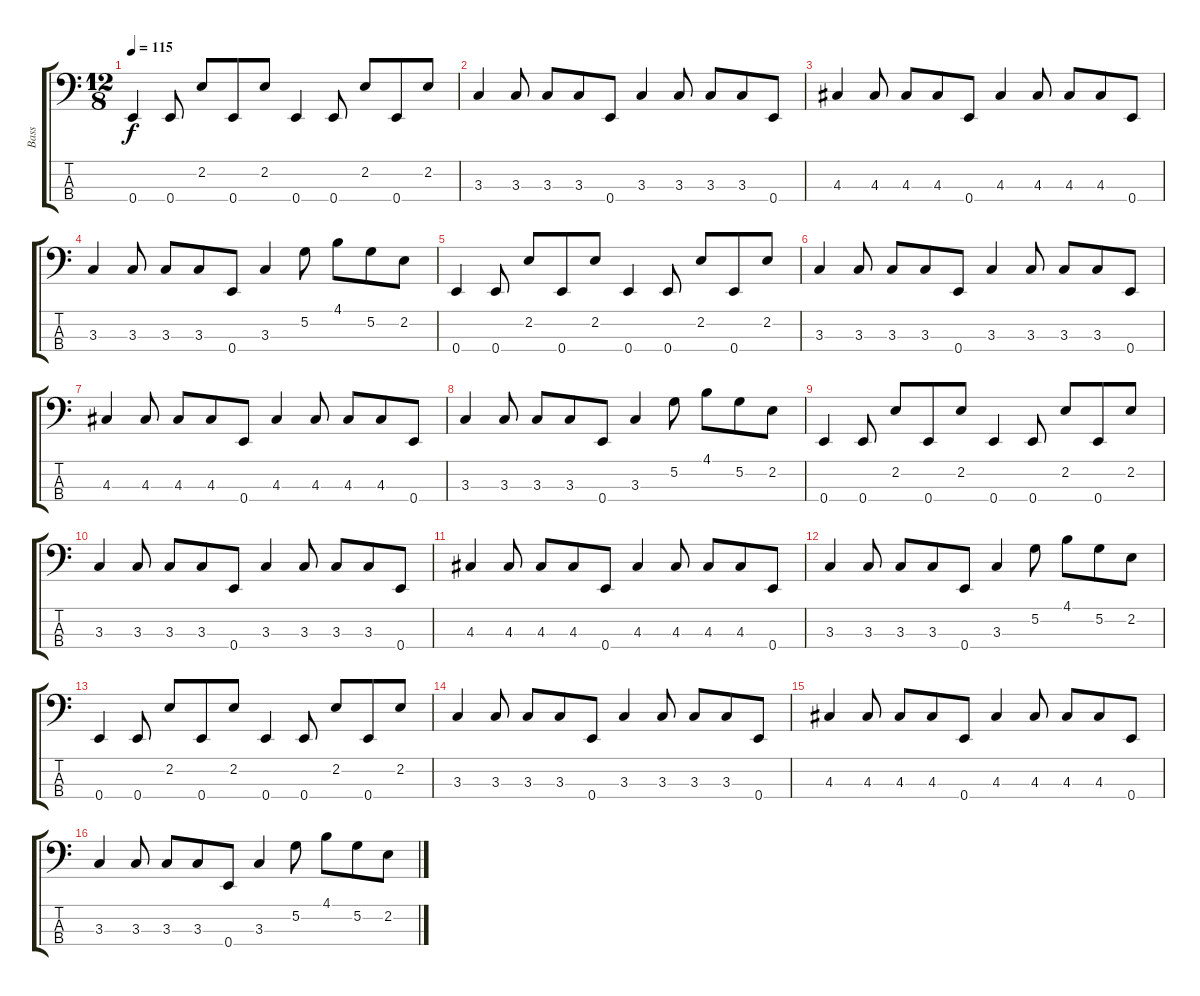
\track ("Bass" "Bass") {instrument electricbassfinger}
\staff {score tabs}
\tuning (G2 D2 A1 E1) {hide}
\ts (12 8)
\tempo 115
\clef f4
\ks c
0.4.4{dy f} 0.4.8 2.2.8 0.4.8 2.2.8 0.4.4 0.4.8 2.2.8 0.4.8 2.2.8 |
3.3.4 3.3.8 3.3.8 3.3.8 0.4.8 3.3.4 3.3.8 3.3.8 3.3.8 0.4.8 |
4.3.4 4.3.8 4.3.8 4.3.8 0.4.8 4.3.4 4.3.8 4.3.8 4.3.8 0.4.8 |
3.3.4 3.3.8 3.3.8 3.3.8 0.4.8 3.3.4 5.2.8 4.1.8 5.2.8 2.2.8 |
0.4.4 0.4.8 2.2.8 0.4.8 2.2.8 0.4.4 0.4.8 2.2.8 0.4.8 2.2.8 |
3.3.4 3.3.8 3.3.8 3.3.8 0.4.8 3.3.4 3.3.8 3.3.8 3.3.8 0.4.8 |
4.3.4 4.3.8 4.3.8 4.3.8 0.4.8 4.3.4 4.3.8 4.3.8 4.3.8 0.4.8 |
3.3.4 3.3.8 3.3.8 3.3.8 0.4.8 3.3.4 5.2.8 4.1.8 5.2.8 2.2.8 |
0.4.4 0.4.8 2.2.8 0.4.8 2.2.8 0.4.4 0.4.8 2.2.8 0.4.8 2.2.8 |
3.3.4 3.3.8 3.3.8 3.3.8 0.4.8 3.3.4 3.3.8 3.3.8 3.3.8 0.4.8 |
4.3.4 4.3.8 4.3.8 4.3.8 0.4.8 4.3.4 4.3.8 4.3.8 4.3.8 0.4.8 |
3.3.4 3.3.8 3.3.8 3.3.8 0.4.8 3.3.4 5.2.8 4.1.8 5.2.8 2.2.8 |
0.4.4 0.4.8 2.2.8 0.4.8 2.2.8 0.4.4 0.4.8 2.2.8 0.4.8 2.2.8 |
3.3.4 3.3.8 3.3.8 3.3.8 0.4.8 3.3.4 3.3.8 3.3.8 3.3.8 0.4.8 |
4.3.4 4.3.8 4.3.8 4.3.8 0.4.8 4.3.4 4.3.8 4.3.8 4.3.8 0.4.8 |
3.3.4 3.3.8 3.3.8 3.3.8 0.4.8 3.3.4 5.2.8 4.1.8 5.2.8 2.2.8
